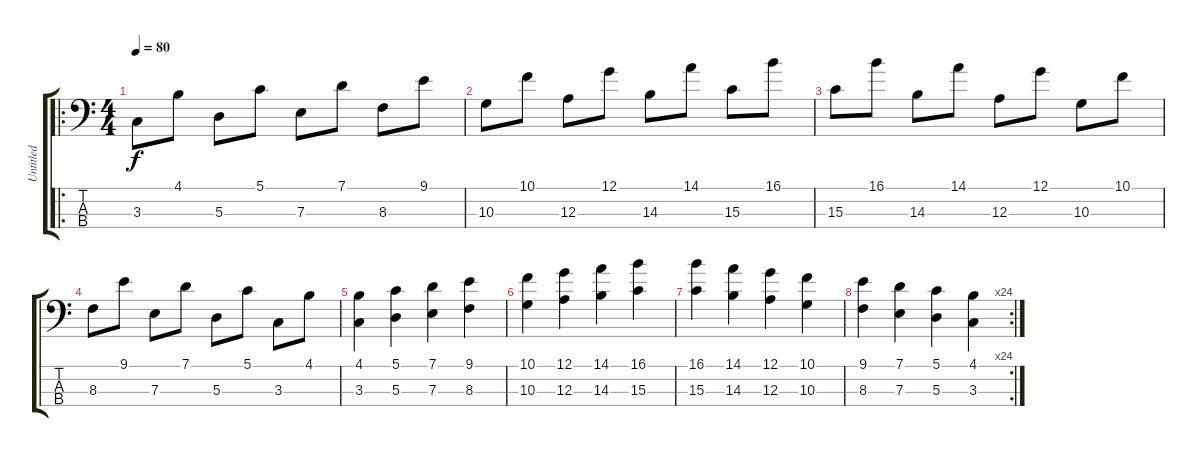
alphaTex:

\track ("Untitled" "Untitled") {instrument electricbassfinger}
\staff {score tabs}
\tuning (G2 D2 A1 E1) {hide}
\ro
\ts (4 4)
\tempo 80
\clef f4
\ks c
3.3.8{dy f instrument electricbassfinger} 4.1.8 5.3.8 5.1.8 7.3.8 7.1.8 8.3.8 9.1.8 |
10.3.8 10.1.8 12.3.8 12.1.8 14.3.8 14.1.8 15.3.8 16.1.8 |
15.3.8 16.1.8 14.3.8 14.1.8 12.3.8 12.1.8 10.3.8 10.1.8 |
8.3.8 9.1.8 7.3.8 7.1.8 5.3.8 5.1.8 3.3.8 4.1.8 |
(4.1 3.3).4 (5.1 5.3).4 (7.1 7.3).4 (9.1 8.3).4 |
(10.1 10.3).4 (12.1 12.3).4 (14.1 14.3).4 (16.1 15.3).4 |
(16.1 15.3).4 (14.1 14.3).4 (12.1 12.3).4 (10.1 10.3).4 |
\rc 24
(9.1 8.3).4 (7.1 7.3).4 (5.1 5.3).4 (4.1 3.3).4
